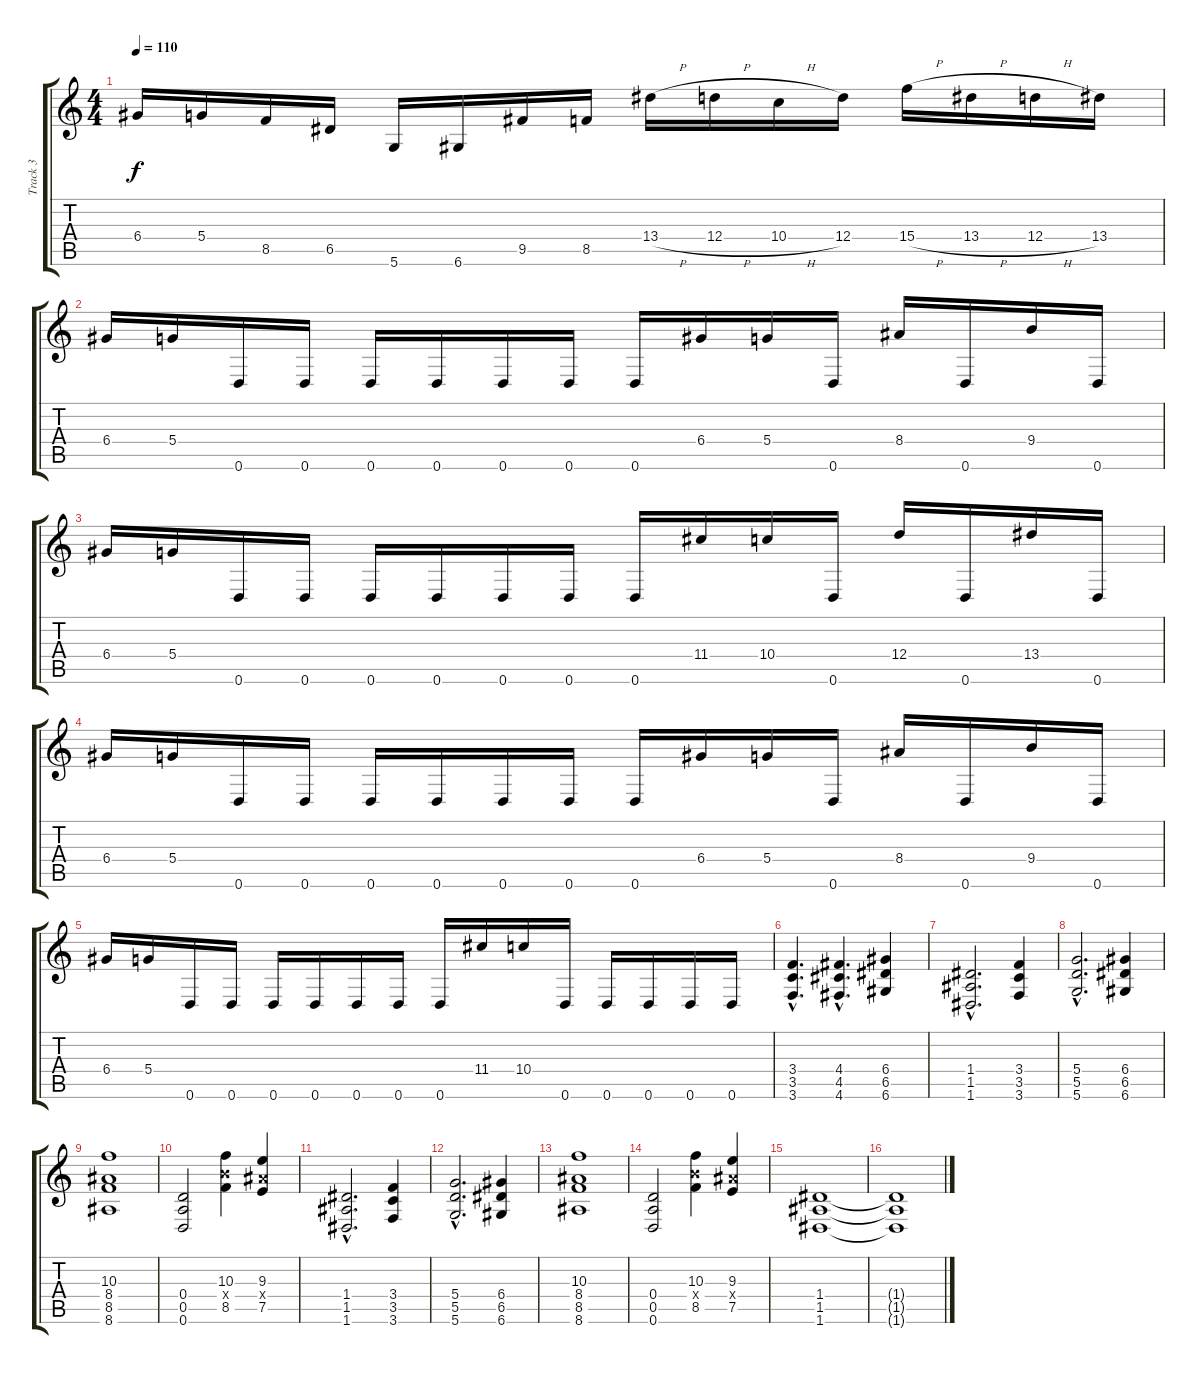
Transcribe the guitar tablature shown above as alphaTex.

\track ("Track 3" "Track 3") {instrument distortionguitar}
\staff {score tabs}
\tuning (E4 B3 G3 D3 A2 D2) {hide}
\ts (4 4)
\tempo 110
\clef g2
\ks c
6.4.16{dy f} 5.4.16 8.5.16 6.5.16 5.6.16 6.6.16 9.5.16 8.5.16 13.4{h}.16 12.4{h}.16 10.4{h}.16 12.4.16 15.4{h}.16 13.4{h}.16 12.4{h}.16 13.4.16 |
6.4.16 5.4.16 0.6.16 0.6.16 0.6.16 0.6.16 0.6.16 0.6.16 0.6.16 6.4.16 5.4.16 0.6.16 8.4.16 0.6.16 9.4.16 0.6.16 |
6.4.16 5.4.16 0.6.16 0.6.16 0.6.16 0.6.16 0.6.16 0.6.16 0.6.16 11.4.16 10.4.16 0.6.16 12.4.16 0.6.16 13.4.16 0.6.16 |
6.4.16 5.4.16 0.6.16 0.6.16 0.6.16 0.6.16 0.6.16 0.6.16 0.6.16 6.4.16 5.4.16 0.6.16 8.4.16 0.6.16 9.4.16 0.6.16 |
6.4.16 5.4.16 0.6.16 0.6.16 0.6.16 0.6.16 0.6.16 0.6.16 0.6.16 11.4.16 10.4.16 0.6.16 0.6.16 0.6.16 0.6.16 0.6.16 |
(3.4{hac} 3.5{hac} 3.6{hac}).4{d} (4.4{hac} 4.5{hac} 4.6{hac}).4{d} (6.4 6.5 6.6).4 |
(1.4{hac} 1.5{hac} 1.6{hac}).2{d} (3.4 3.5 3.6).4 |
(5.4{hac} 5.5{hac} 5.6{hac}).2{d} (6.4 6.5 6.6).4 |
(10.3 8.4 8.5 8.6).1 |
(0.4 0.5 0.6).2 (10.3 9.4{x} 8.5).4 (9.3 8.4{x} 7.5).4 |
(1.4{hac} 1.5{hac} 1.6{hac}).2{d} (3.4 3.5 3.6).4 |
(5.4{hac} 5.5{hac} 5.6{hac}).2{d} (6.4 6.5 6.6).4 |
(10.3 8.4 8.5 8.6).1 |
(0.4 0.5 0.6).2 (10.3 9.4{x} 8.5).4 (9.3 8.4{x} 7.5).4 |
(1.4 1.5 1.6).1 |
(1.4{t} 1.5{t} 1.6{t}).1
